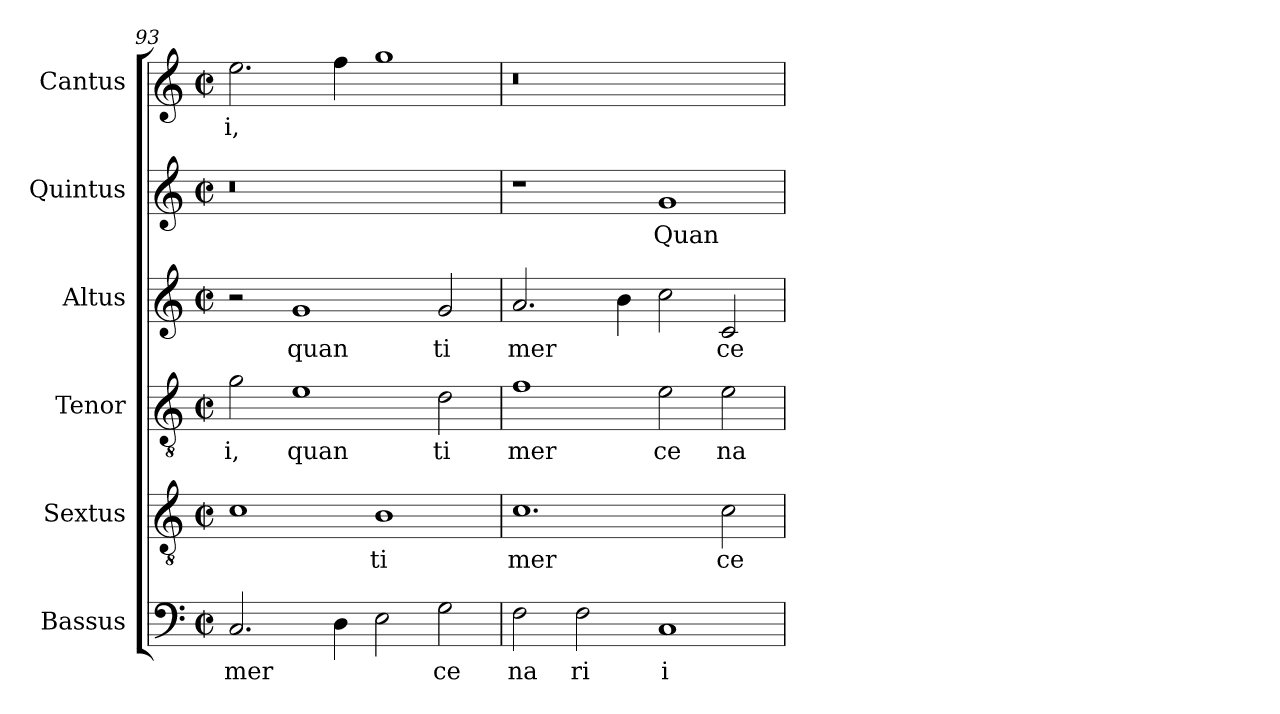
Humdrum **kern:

**kern	**text	**kern	**text	**kern	**text	**kern	**text	**kern	**text	**kern	**text
*part6	*part6	*part5	*part5	*part4	*part4	*part3	*part3	*part2	*part2	*part1	*part1
*staff6	*staff6	*staff5	*staff5	*staff4	*staff4	*staff3	*staff3	*staff2	*staff2	*staff1	*staff1
*I"Bassus	*	*I"Sextus	*	*I"Tenor	*	*I"Altus	*	*I"Quintus	*	*I"Cantus	*
*clefF4	*	*clefGv2	*	*clefGv2	*	*clefG2	*	*clefG2	*	*clefG2	*
*M2/2	*	*M2/2	*	*M2/2	*	*M2/2	*	*M2/2	*	*M2/2	*
*met(c|)	*	*met(c|)	*	*met(c|)	*	*met(c|)	*	*met(c|)	*	*met(c|)	*
=93	=93	=93	=93	=93	=93	=93	=93	=93	=93	=93	=93
!	!LO:LY:b	!	!	!	!LO:LY:b:cj	!	!	!	!	!	!LO:LY:b:cj
2.C/	mer	1c	.	2g\	i,	2r	.	0r	.	2.ee\	-i,
!	!	!	!	!	!LO:LY:b:cj	!	!LO:LY:b:cj	!	!	!	!
.	.	.	.	1e	quan	1g	quan	.	.	.	.
4D\	.	.	.	.	.	.	.	.	.	4ff\	.
!	!	!	!LO:LY:b:cj	!	!	!	!	!	!	!	!
2E\	.	1B	ti	.	.	.	.	.	.	1gg	.
!	!LO:LY:b:cj	!	!	!	!LO:LY:b:cj	!	!LO:LY:b:cj	!	!	!	!
2G\	ce	.	.	2d\	ti	2g/	ti	.	.	.	.
=94	=94	=94	=94	=94	=94	=94	=94	=94	=94	=94	=94
!	!LO:LY:b:cj	!	!LO:LY:b:cj	!	!LO:LY:b:cj	!	!LO:LY:b	!	!	!	!
2F\	na	1.c	mer	1f	mer	2.a/	mer	1r	.	0r	.
!	!LO:LY:b:cj	!	!	!	!	!	!	!	!	!	!
2F\	ri	.	.	.	.	.	.	.	.	.	.
.	.	.	.	.	.	4b\	.	.	.	.	.
!	!LO:LY:b:rj	!	!	!	!LO:LY:b:cj	!	!	!	!LO:LY:b	!	!
1C	i	.	.	2e\	ce	2cc\	.	1g	Quan	.	.
!	!	!	!LO:LY:b:cj	!	!LO:LY:b:cj	!	!LO:LY:b:cj	!	!	!	!
.	.	2c\	ce	2e\	na	2c/	ce	.	.	.	.
=	=	=	=	=	=	=	=	=	=	=	=
*-	*-	*-	*-	*-	*-	*-	*-	*-	*-	*-	*-
